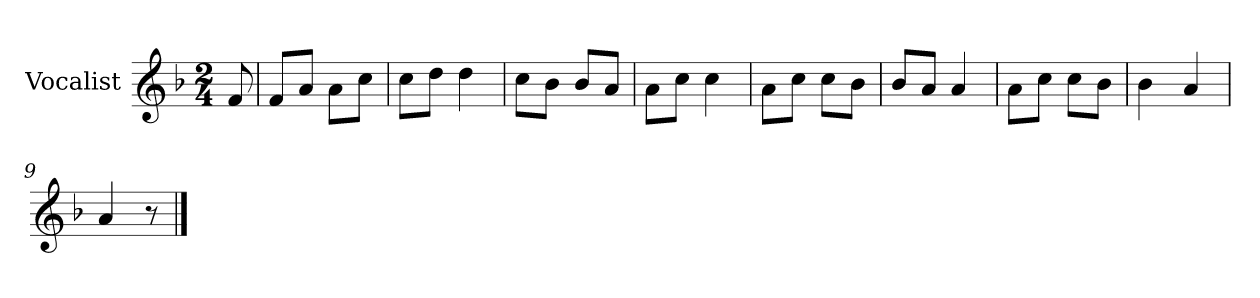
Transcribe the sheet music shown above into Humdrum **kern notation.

**kern
*part1
*staff1
*I"Vocalist
*k[b-]
*F:
*M2/4
=
8f
=1
8fL
8aJ
8aL
8ccJ
=2
8ccL
8ddJ
4dd
=3
8ccL
8b-J
8b-L
8aJ
=4
8aL
8ccJ
4cc
=5
8aL
8ccJ
8ccL
8b-J
=6
8b-L
8aJ
4a
=7
8aL
8ccJ
8ccL
8b-J
=8
4b-
4a
=9
4a
8r
==
*-
